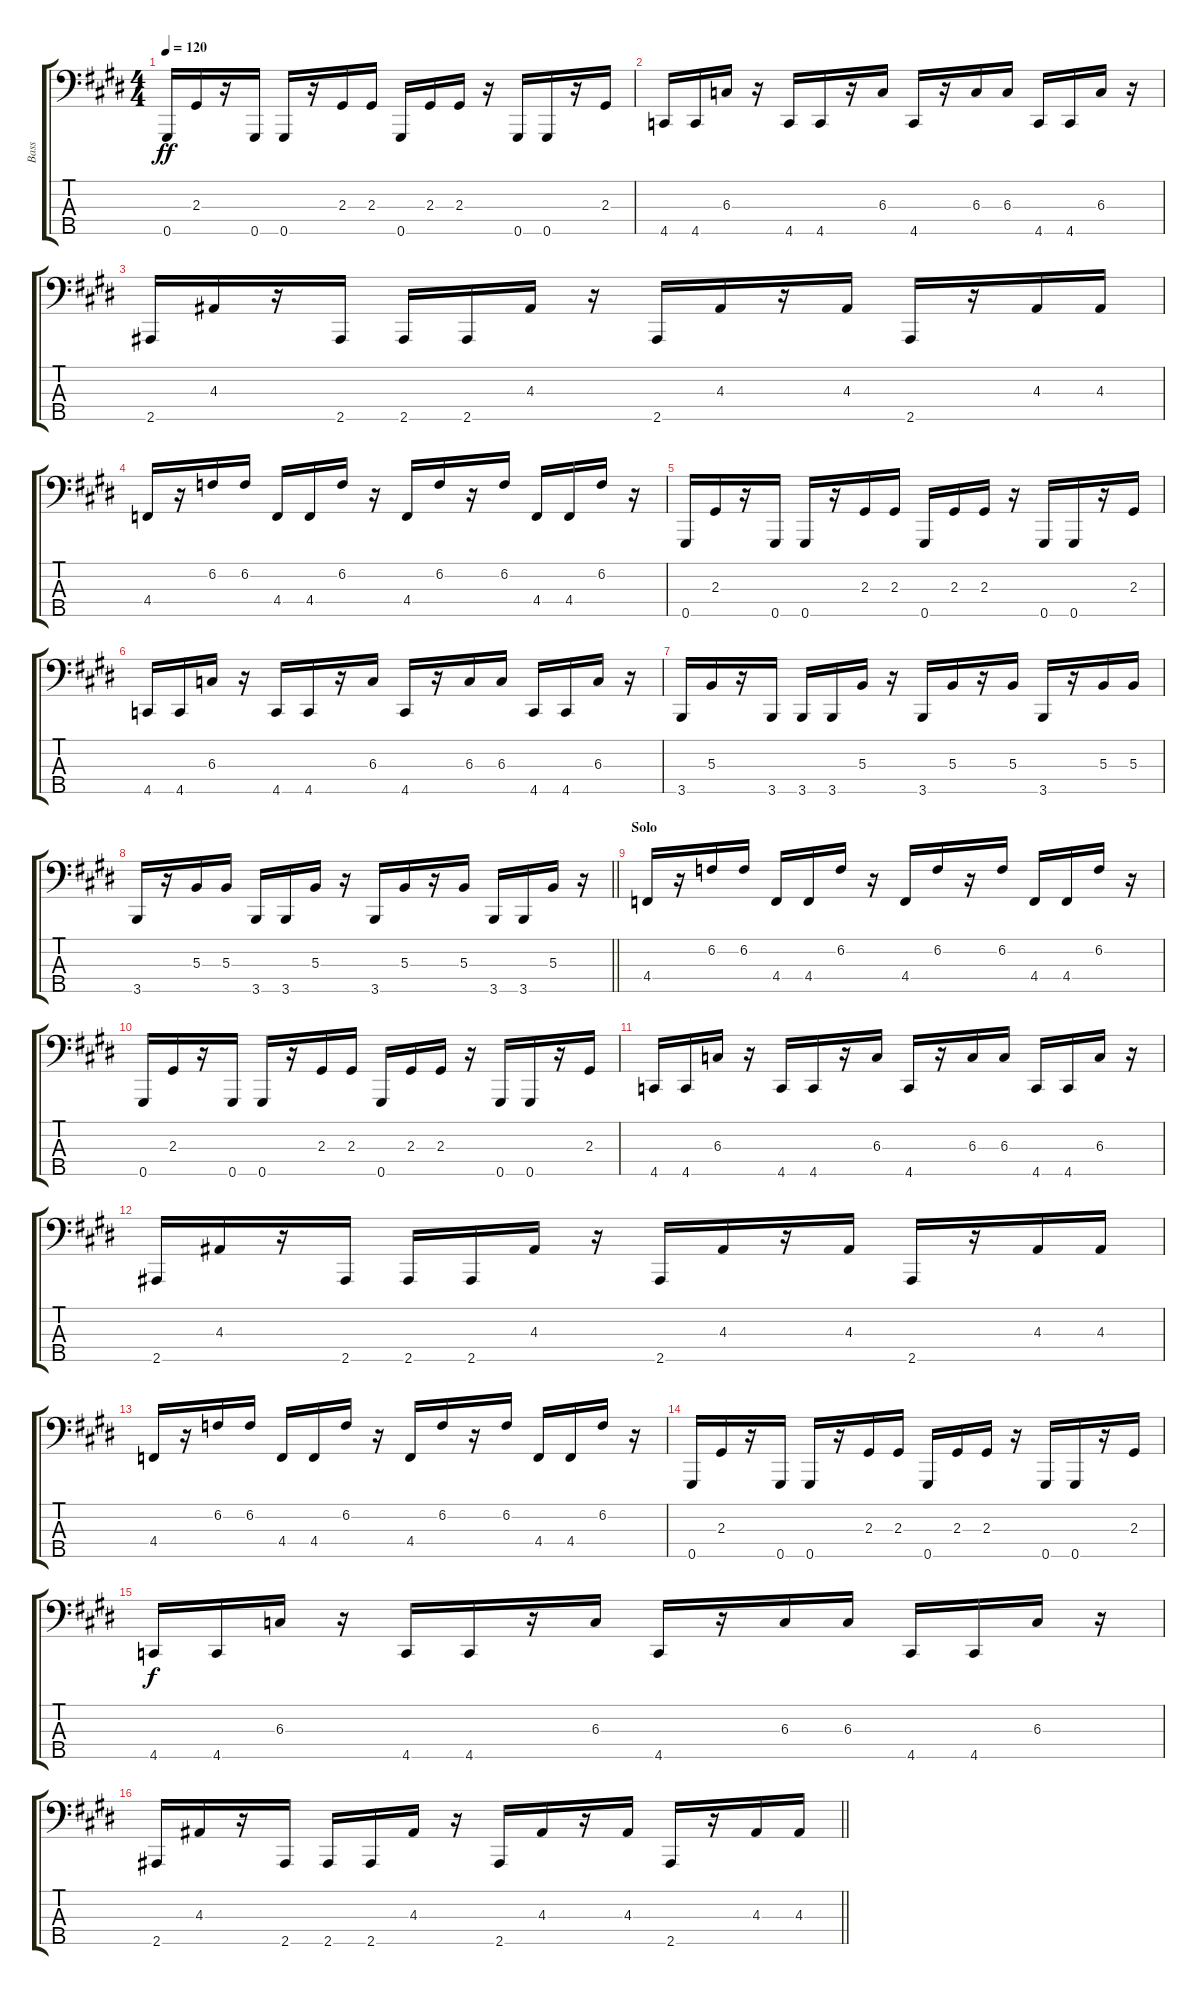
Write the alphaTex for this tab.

\track ("Bass" "Bass") {instrument electricbassfinger}
\staff {score tabs}
\tuning (E2 B1 Gb1 Db1 Ab0) {hide}
\ts (4 4)
\tempo 120
\clef f4
\ks c#minor
0.5.16{dy ff} 2.3.16 r.16 0.5.16 0.5.16 r.16 2.3.16 2.3.16 0.5.16 2.3.16 2.3.16 r.16 0.5.16 0.5.16 r.16 2.3.16 |
\ks e
4.5.16 4.5.16 6.3.16 r.16 4.5.16 4.5.16 r.16 6.3.16 4.5.16 r.16 6.3.16 6.3.16 4.5.16 4.5.16 6.3.16 r.16 |
\ks c#minor
2.5.16 4.3.16 r.16 2.5.16 2.5.16 2.5.16 4.3.16 r.16 2.5.16 4.3.16 r.16 4.3.16 2.5.16 r.16 4.3.16 4.3.16 |
\ks e
4.4.16 r.16 6.2.16 6.2.16 4.4.16 4.4.16 6.2.16 r.16 4.4.16 6.2.16 r.16 6.2.16 4.4.16 4.4.16 6.2.16 r.16 |
\ks c#minor
0.5.16 2.3.16 r.16 0.5.16 0.5.16 r.16 2.3.16 2.3.16 0.5.16 2.3.16 2.3.16 r.16 0.5.16 0.5.16 r.16 2.3.16 |
\ks e
4.5.16 4.5.16 6.3.16 r.16 4.5.16 4.5.16 r.16 6.3.16 4.5.16 r.16 6.3.16 6.3.16 4.5.16 4.5.16 6.3.16 r.16 |
\ks c#minor
3.5.16 5.3.16 r.16 3.5.16 3.5.16 3.5.16 5.3.16 r.16 3.5.16 5.3.16 r.16 5.3.16 3.5.16 r.16 5.3.16 5.3.16 |
\barLineRight lightlight
3.5.16 r.16 5.3.16 5.3.16 3.5.16 3.5.16 5.3.16 r.16 3.5.16 5.3.16 r.16 5.3.16 3.5.16 3.5.16 5.3.16 r.16 |
\section ("" "Solo")
4.4.16 r.16 6.2.16 6.2.16 4.4.16 4.4.16 6.2.16 r.16 4.4.16 6.2.16 r.16 6.2.16 4.4.16 4.4.16 6.2.16 r.16 |
0.5.16 2.3.16 r.16 0.5.16 0.5.16 r.16 2.3.16 2.3.16 0.5.16 2.3.16 2.3.16 r.16 0.5.16 0.5.16 r.16 2.3.16 |
\ks e
4.5.16 4.5.16 6.3.16 r.16 4.5.16 4.5.16 r.16 6.3.16 4.5.16 r.16 6.3.16 6.3.16 4.5.16 4.5.16 6.3.16 r.16 |
\ks c#minor
2.5.16 4.3.16 r.16 2.5.16 2.5.16 2.5.16 4.3.16 r.16 2.5.16 4.3.16 r.16 4.3.16 2.5.16 r.16 4.3.16 4.3.16 |
4.4.16 r.16 6.2.16 6.2.16 4.4.16 4.4.16 6.2.16 r.16 4.4.16 6.2.16 r.16 6.2.16 4.4.16 4.4.16 6.2.16 r.16 |
0.5.16 2.3.16 r.16 0.5.16 0.5.16 r.16 2.3.16 2.3.16 0.5.16 2.3.16 2.3.16 r.16 0.5.16 0.5.16 r.16 2.3.16 |
\ks e
4.5.16{dy f} 4.5.16 6.3.16 r.16 4.5.16 4.5.16 r.16 6.3.16 4.5.16 r.16 6.3.16 6.3.16 4.5.16 4.5.16 6.3.16 r.16 |
\barLineRight lightlight
\ks c#minor
2.5.16 4.3.16 r.16 2.5.16 2.5.16 2.5.16 4.3.16 r.16 2.5.16 4.3.16 r.16 4.3.16 2.5.16 r.16 4.3.16 4.3.16
